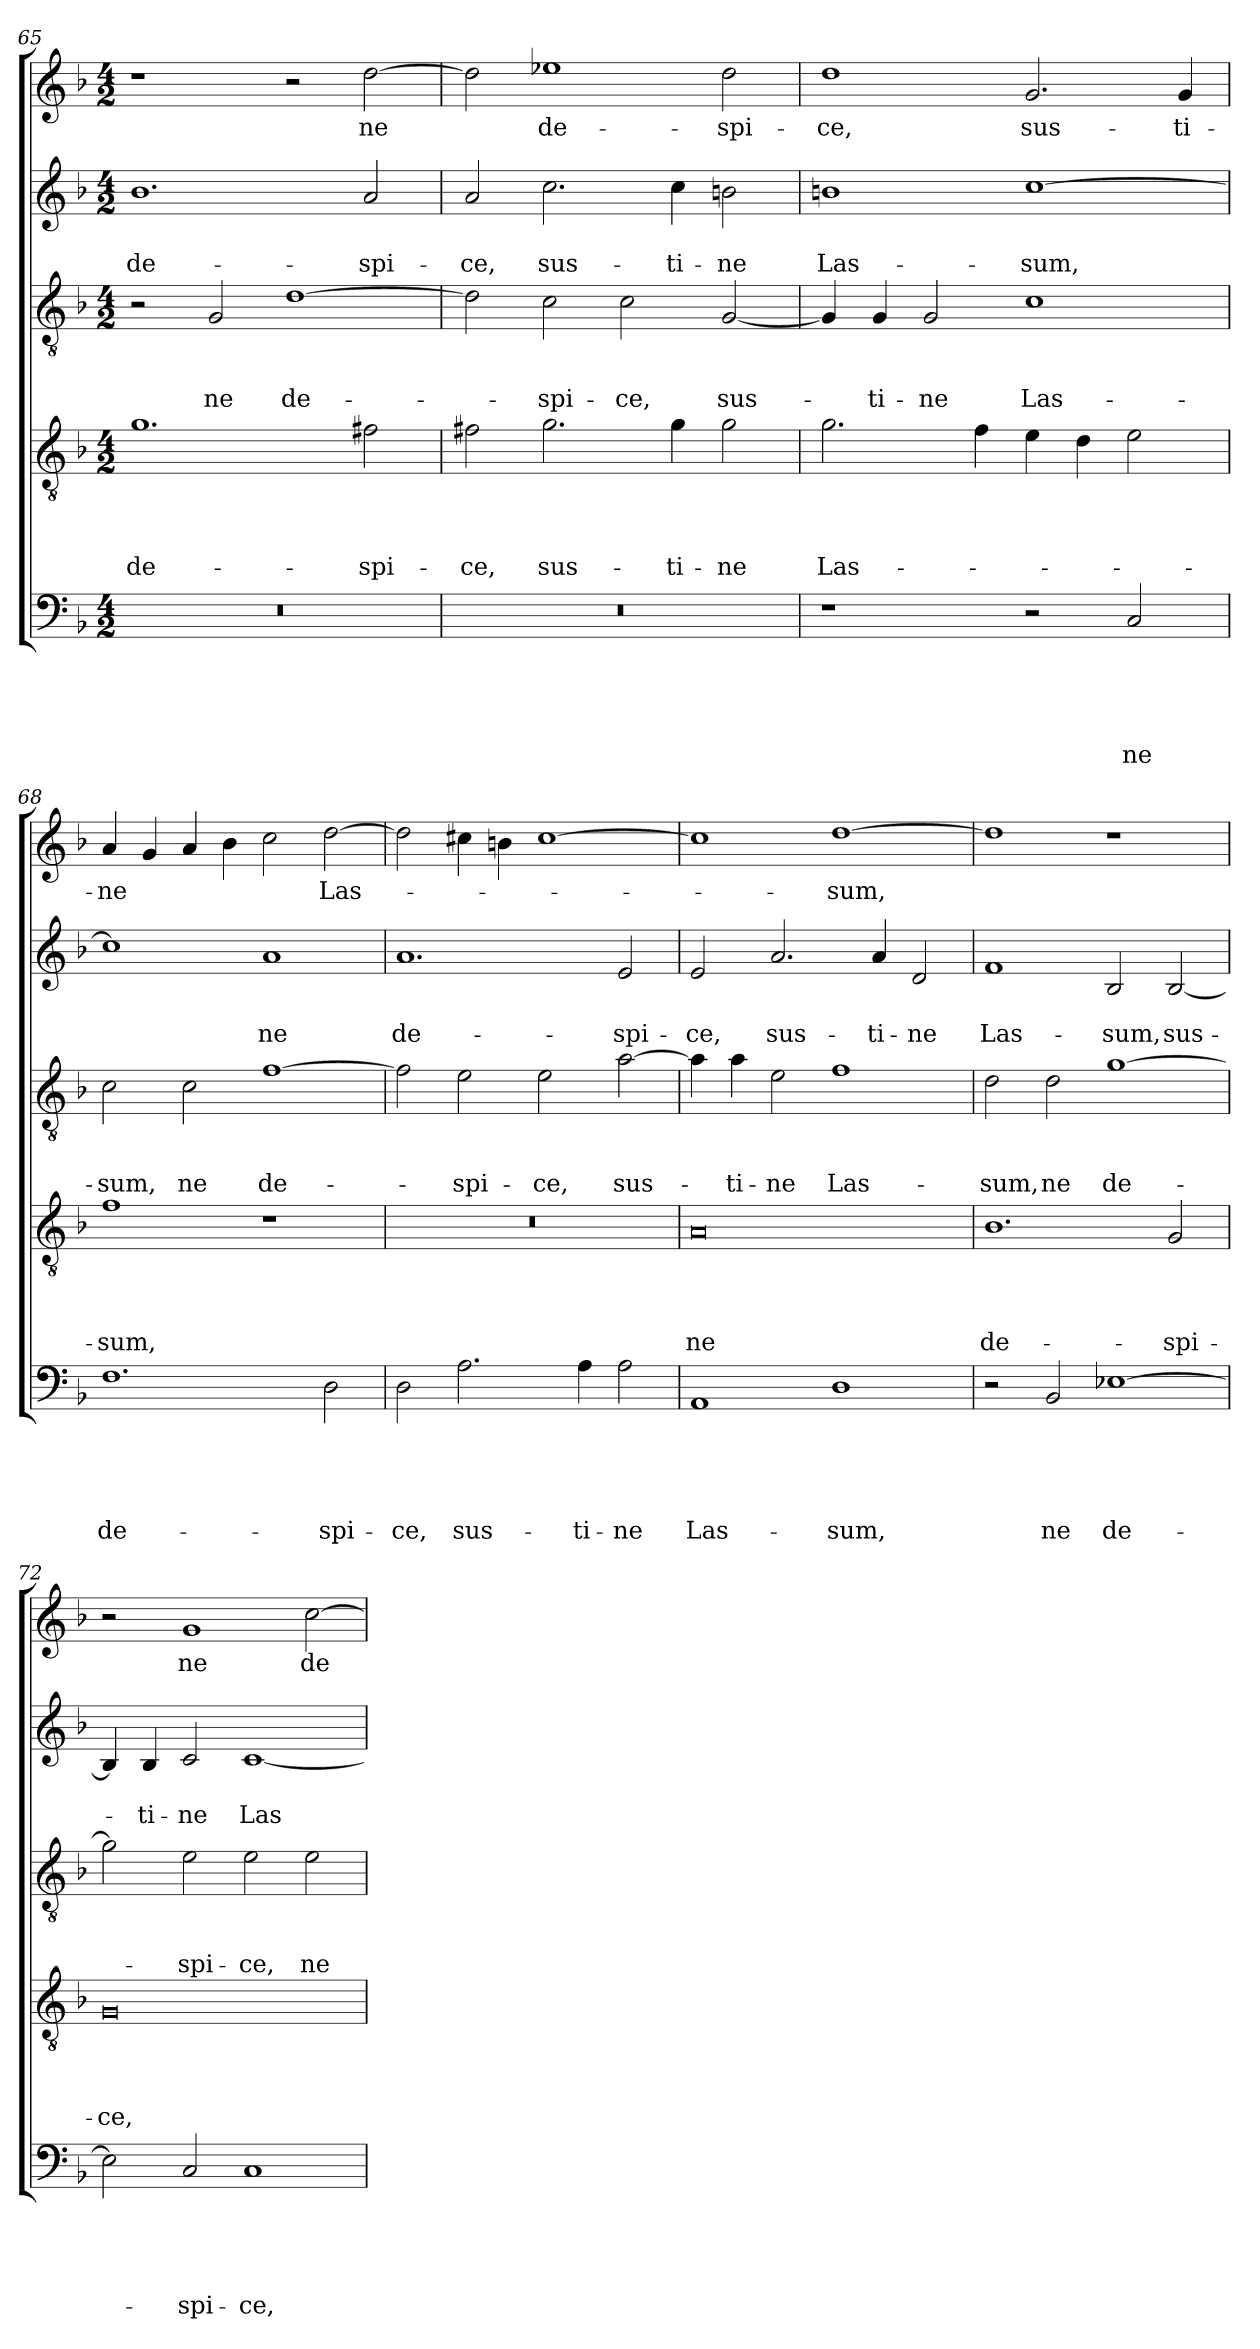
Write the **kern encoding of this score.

**kern	**text	**text	**text	**text	**text	**kern	**text	**text	**text	**text	**kern	**text	**text	**text	**kern	**text	**text	**kern	**text
*part5	*part5	*part5	*part5	*part5	*part5	*part4	*part4	*part4	*part4	*part4	*part3	*part3	*part3	*part3	*part2	*part2	*part2	*part1	*part1
*staff5	*staff5	*staff5	*staff5	*staff5	*staff5	*staff4	*staff4	*staff4	*staff4	*staff4	*staff3	*staff3	*staff3	*staff3	*staff2	*staff2	*staff2	*staff1	*staff1
*clefF4	*	*	*	*	*	*clefGv2	*	*	*	*	*clefGv2	*	*	*	*clefG2	*	*	*clefG2	*
*k[b-]	*	*	*	*	*	*k[b-]	*	*	*	*	*k[b-]	*	*	*	*k[b-]	*	*	*k[b-]	*
*F:	*	*	*	*	*	*F:	*	*	*	*	*F:	*	*	*	*F:	*	*	*F:	*
*M4/2	*	*	*	*	*	*M4/2	*	*	*	*	*M4/2	*	*	*	*M4/2	*	*	*M4/2	*
=65	=65	=65	=65	=65	=65	=65	=65	=65	=65	=65	=65	=65	=65	=65	=65	=65	=65	=65	=65
!	!	!	!	!	!	!	!	!	!	!LO:LY:b	!	!	!	!	!	!	!LO:LY:b	!	!
0r	.	.	.	.	.	1.g	.	.	.	de-	2r	.	.	.	1.b-	.	de-	1r	.
!	!	!	!	!	!	!	!	!	!	!	!	!	!	!LO:LY:b	!	!	!	!	!
.	.	.	.	.	.	.	.	.	.	.	2G/	.	.	ne	.	.	.	.	.
!	!	!	!	!	!	!	!	!	!	!	!	!	!	!LO:LY:b	!	!	!	!	!
.	.	.	.	.	.	.	.	.	.	.	[1d	.	.	de-	.	.	.	2r	.
!	!	!	!	!	!	!	!	!	!	!LO:LY:b	!	!	!	!	!	!	!LO:LY:b	!	!LO:LY:b
.	.	.	.	.	.	2f#X\	.	.	.	-spi-	.	.	.	.	2a/	.	-spi-	[2dd\	ne
=66	=66	=66	=66	=66	=66	=66	=66	=66	=66	=66	=66	=66	=66	=66	=66	=66	=66	=66	=66
!	!	!	!	!	!	!	!	!	!	!LO:LY:b	!	!	!	!	!	!	!LO:LY:b	!	!
0r	.	.	.	.	.	2f#X\	.	.	.	-ce,	2d\]	.	.	.	2a/	.	-ce,	2dd\]	.
!	!	!	!	!	!	!	!	!	!	!LO:LY:b	!	!	!	!LO:LY:b	!	!	!LO:LY:b	!	!LO:LY:b
.	.	.	.	.	.	2.g\	.	.	.	sus-	2c\	.	.	-spi-	2.cc\	.	sus-	1ee-X	de-
!	!	!	!	!	!	!	!	!	!	!	!	!	!	!LO:LY:b	!	!	!	!	!
.	.	.	.	.	.	.	.	.	.	.	2c\	.	.	-ce,	.	.	.	.	.
!	!	!	!	!	!	!	!	!	!	!LO:LY:b	!	!	!	!	!	!	!LO:LY:b	!	!
.	.	.	.	.	.	4g\	.	.	.	-ti-	.	.	.	.	4cc\	.	-ti-	.	.
!	!	!	!	!	!	!	!	!	!	!LO:LY:b	!	!	!	!LO:LY:b	!	!	!LO:LY:b	!	!LO:LY:b
.	.	.	.	.	.	2g\	.	.	.	-ne	[2G/	.	.	sus-	2b\	.	-ne	2dd\	-spi-
!!LO:LB:g=z
=67	=67	=67	=67	=67	=67	=67	=67	=67	=67	=67	=67	=67	=67	=67	=67	=67	=67	=67	=67
!	!	!	!	!	!	!	!	!	!	!LO:LY:b	!	!	!	!	!	!	!LO:LY:b	!	!LO:LY:b
1r	.	.	.	.	.	2.g\	.	.	.	Las-	4G/]	.	.	.	1b	.	Las-	1dd	-ce,
!	!	!	!	!	!	!	!	!	!	!	!	!	!	!LO:LY:b	!	!	!	!	!
.	.	.	.	.	.	.	.	.	.	.	4G/	.	.	-ti-	.	.	.	.	.
!	!	!	!	!	!	!	!	!	!	!	!	!	!	!LO:LY:b	!	!	!	!	!
.	.	.	.	.	.	.	.	.	.	.	2G/	.	.	-ne	.	.	.	.	.
.	.	.	.	.	.	4f\	.	.	.	.	.	.	.	.	.	.	.	.	.
!	!	!	!	!	!	!	!	!	!	!	!	!	!	!LO:LY:b	!	!	!LO:LY:b	!	!LO:LY:b
2r	.	.	.	.	.	4e\	.	.	.	.	1c	.	.	Las-	[1cc	.	-sum,	2.g/	sus-
.	.	.	.	.	.	4d\	.	.	.	.	.	.	.	.	.	.	.	.	.
!	!	!	!	!	!LO:LY:b	!	!	!	!	!	!	!	!	!	!	!	!	!	!
2C/	.	.	.	.	ne	2e\	.	.	.	.	.	.	.	.	.	.	.	.	.
!	!	!	!	!	!	!	!	!	!	!	!	!	!	!	!	!	!	!	!LO:LY:b
.	.	.	.	.	.	.	.	.	.	.	.	.	.	.	.	.	.	4g/	-ti-
=68	=68	=68	=68	=68	=68	=68	=68	=68	=68	=68	=68	=68	=68	=68	=68	=68	=68	=68	=68
!	!	!	!	!	!LO:LY:b	!	!	!	!	!LO:LY:b	!	!	!	!LO:LY:b	!	!	!	!	!LO:LY:b
1.F	.	.	.	.	de-	1f	.	.	.	-sum,	2c\	.	.	-sum,	1cc]	.	.	4a/	-ne
.	.	.	.	.	.	.	.	.	.	.	.	.	.	.	.	.	.	4g/	.
!	!	!	!	!	!	!	!	!	!	!	!	!	!	!LO:LY:b	!	!	!	!	!
.	.	.	.	.	.	.	.	.	.	.	2c\	.	.	ne	.	.	.	4a/	.
.	.	.	.	.	.	.	.	.	.	.	.	.	.	.	.	.	.	4b-\	.
!	!	!	!	!	!	!	!	!	!	!	!	!	!	!LO:LY:b	!	!	!LO:LY:b	!	!
.	.	.	.	.	.	1r	.	.	.	.	[1f	.	.	de-	1a	.	ne	2cc\	.
!	!	!	!	!	!LO:LY:b	!	!	!	!	!	!	!	!	!	!	!	!	!	!LO:LY:b
2D\	.	.	.	.	-spi-	.	.	.	.	.	.	.	.	.	.	.	.	[2dd\	Las-
=69	=69	=69	=69	=69	=69	=69	=69	=69	=69	=69	=69	=69	=69	=69	=69	=69	=69	=69	=69
!	!	!	!	!	!LO:LY:b	!	!	!	!	!	!	!	!	!	!	!	!LO:LY:b	!	!
2D\	.	.	.	.	-ce,	0r	.	.	.	.	2f\]	.	.	.	1.a	.	de-	2dd\]	.
!	!	!	!	!	!LO:LY:b	!	!	!	!	!	!	!	!	!LO:LY:b	!	!	!	!	!
2.A\	.	.	.	.	sus-	.	.	.	.	.	2e\	.	.	-spi-	.	.	.	4cc#X\	.
.	.	.	.	.	.	.	.	.	.	.	.	.	.	.	.	.	.	4bn\	.
!	!	!	!	!	!	!	!	!	!	!	!	!	!	!LO:LY:b	!	!	!	!	!
.	.	.	.	.	.	.	.	.	.	.	2e\	.	.	-ce,	.	.	.	[1cc#	.
!	!	!	!	!	!LO:LY:b	!	!	!	!	!	!	!	!	!	!	!	!	!	!
4A\	.	.	.	.	-ti-	.	.	.	.	.	.	.	.	.	.	.	.	.	.
!	!	!	!	!	!LO:LY:b	!	!	!	!	!	!	!	!	!LO:LY:b	!	!	!LO:LY:b	!	!
2A\	.	.	.	.	-ne	.	.	.	.	.	[2a\	.	.	sus-	2e/	.	-spi-	.	.
=70	=70	=70	=70	=70	=70	=70	=70	=70	=70	=70	=70	=70	=70	=70	=70	=70	=70	=70	=70
!	!	!	!	!	!LO:LY:b	!	!	!	!	!LO:LY:b	!	!	!	!	!	!	!LO:LY:b	!	!
1AA	.	.	.	.	Las-	0A	.	.	.	ne	4a\]	.	.	.	2e/	.	-ce,	1cc#]	.
!	!	!	!	!	!	!	!	!	!	!	!	!	!	!LO:LY:b	!	!	!	!	!
.	.	.	.	.	.	.	.	.	.	.	4a\	.	.	-ti-	.	.	.	.	.
!	!	!	!	!	!	!	!	!	!	!	!	!	!	!LO:LY:b	!	!	!LO:LY:b	!	!
.	.	.	.	.	.	.	.	.	.	.	2e\	.	.	-ne	2.a/	.	sus-	.	.
!	!	!	!	!	!LO:LY:b	!	!	!	!	!	!	!	!	!LO:LY:b	!	!	!	!	!LO:LY:b
1D	.	.	.	.	-sum,	.	.	.	.	.	1f	.	.	Las-	.	.	.	[1dd	-sum,
!	!	!	!	!	!	!	!	!	!	!	!	!	!	!	!	!	!LO:LY:b	!	!
.	.	.	.	.	.	.	.	.	.	.	.	.	.	.	4a/	.	-ti-	.	.
!	!	!	!	!	!	!	!	!	!	!	!	!	!	!	!	!	!LO:LY:b	!	!
.	.	.	.	.	.	.	.	.	.	.	.	.	.	.	2d/	.	-ne	.	.
=71	=71	=71	=71	=71	=71	=71	=71	=71	=71	=71	=71	=71	=71	=71	=71	=71	=71	=71	=71
!	!	!	!	!	!	!	!	!	!	!LO:LY:b	!	!	!	!LO:LY:b	!	!	!LO:LY:b	!	!
2r	.	.	.	.	.	1.B-	.	.	.	de-	2d\	.	.	-sum,	1f	.	Las-	1dd]	.
!	!	!	!	!	!LO:LY:b	!	!	!	!	!	!	!	!	!LO:LY:b	!	!	!	!	!
2BB-/	.	.	.	.	ne	.	.	.	.	.	2d\	.	.	ne	.	.	.	.	.
!	!	!	!	!	!LO:LY:b	!	!	!	!	!	!	!	!	!LO:LY:b	!	!	!LO:LY:b	!	!
[1E-X	.	.	.	.	de-	.	.	.	.	.	[1g	.	.	de-	2B-/	.	-sum,	1r	.
!	!	!	!	!	!	!	!	!	!	!LO:LY:b	!	!	!	!	!	!	!LO:LY:b	!	!
.	.	.	.	.	.	2G/	.	.	.	-spi-	.	.	.	.	[2B-/	.	sus-	.	.
=72	=72	=72	=72	=72	=72	=72	=72	=72	=72	=72	=72	=72	=72	=72	=72	=72	=72	=72	=72
!	!	!	!	!	!	!	!	!	!	!LO:LY:b	!	!	!	!	!	!	!	!	!
2E-\]	.	.	.	.	.	0G	.	.	.	-ce,	2g\]	.	.	.	4B-/]	.	.	2r	.
!	!	!	!	!	!	!	!	!	!	!	!	!	!	!	!	!	!LO:LY:b	!	!
.	.	.	.	.	.	.	.	.	.	.	.	.	.	.	4B-/	.	-ti-	.	.
!	!	!	!	!	!LO:LY:b	!	!	!	!	!	!	!	!	!LO:LY:b	!	!	!LO:LY:b	!	!LO:LY:b
2C/	.	.	.	.	-spi-	.	.	.	.	.	2e\	.	.	-spi-	2c/	.	-ne	1g	ne
!	!	!	!	!	!LO:LY:b	!	!	!	!	!	!	!	!	!LO:LY:b	!	!	!LO:LY:b	!	!
1C	.	.	.	.	-ce,	.	.	.	.	.	2e\	.	.	-ce,	[1c	.	Las-	.	.
!	!	!	!	!	!	!	!	!	!	!	!	!	!	!LO:LY:b	!	!	!	!	!LO:LY:b
.	.	.	.	.	.	.	.	.	.	.	2e\	.	.	ne	.	.	.	[2cc\	de-
=	=	=	=	=	=	=	=	=	=	=	=	=	=	=	=	=	=	=	=
*-	*-	*-	*-	*-	*-	*-	*-	*-	*-	*-	*-	*-	*-	*-	*-	*-	*-	*-	*-
